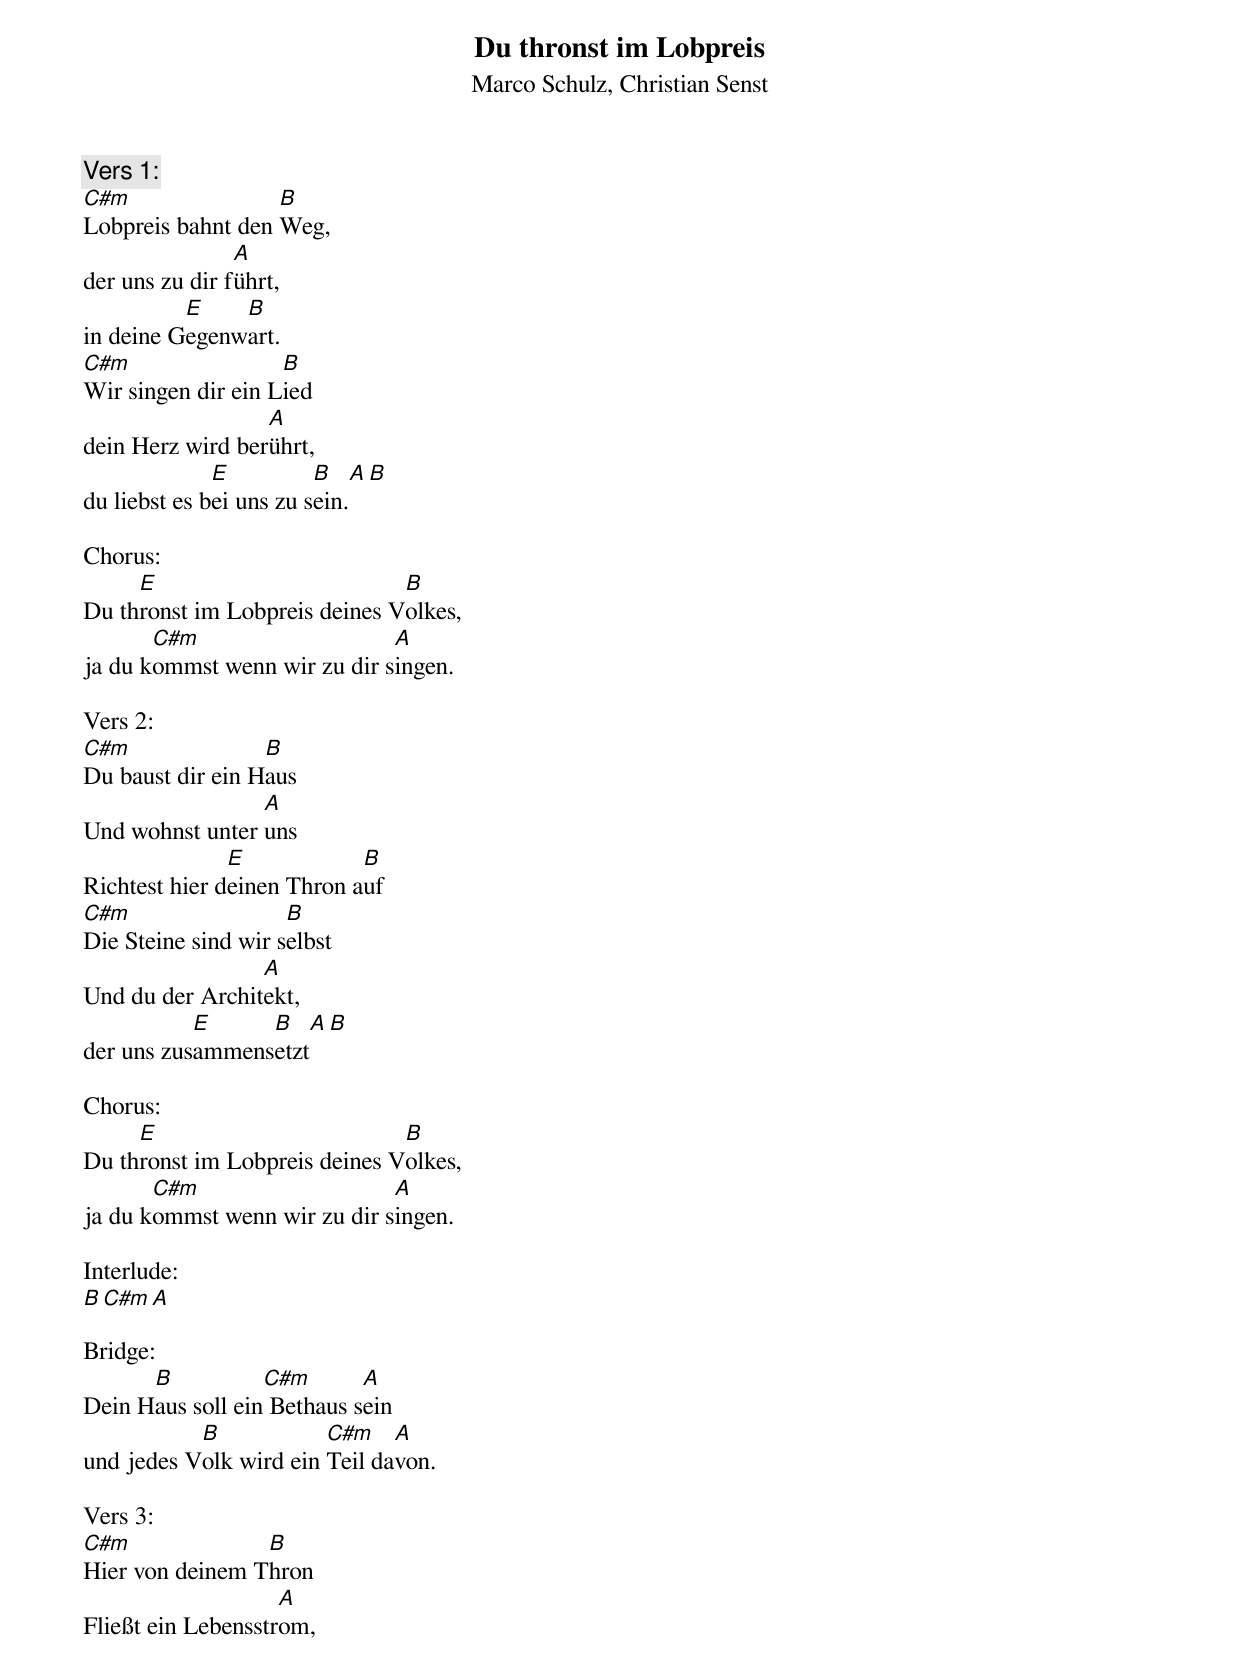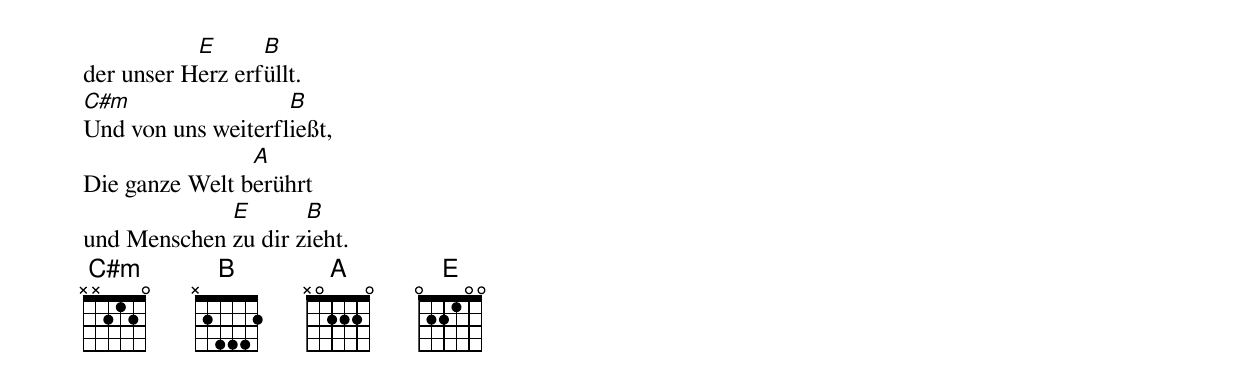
Du thronst im Lobpreis
Marco Schulz, Christian Senst

Vers 1:
C#m                B
Lobpreis bahnt den Weg,
                A
der uns zu dir führt,
          E    B
in deine Gegenwart.
C#m                 B
Wir singen dir ein Lied
                  A
dein Herz wird berührt,
              E          B      A     B
du liebst es bei uns zu sein.

Chorus:
     E                         B
Du thronst im Lobpreis deines Volkes,
       C#m                    A
ja du kommst wenn wir zu dir singen.

Vers 2:
C#m               B
Du baust dir ein Haus
                 A
Und wohnst unter uns
               E            B
Richtest hier deinen Thron auf
C#m                  B
Die Steine sind wir selbst
                 A
Und du der Architekt,
           E     B      A    B
der uns zusammensetzt

Chorus:
     E                         B
Du thronst im Lobpreis deines Volkes,
       C#m                    A
ja du kommst wenn wir zu dir singen.

Interlude:
B  C#m  A

Bridge:
      B           C#m       A
Dein Haus soll ein Bethaus sein
           B            C#m    A
und jedes Volk wird ein Teil davon.

Vers 3:
C#m              B
Hier von deinem Thron
                    A
Fließt ein Lebensstrom,
           E      B
der unser Herz erfüllt.
C#m                 B
Und von uns weiterfließt,
                A
Die ganze Welt berührt
             E       B
und Menschen zu dir zieht.
